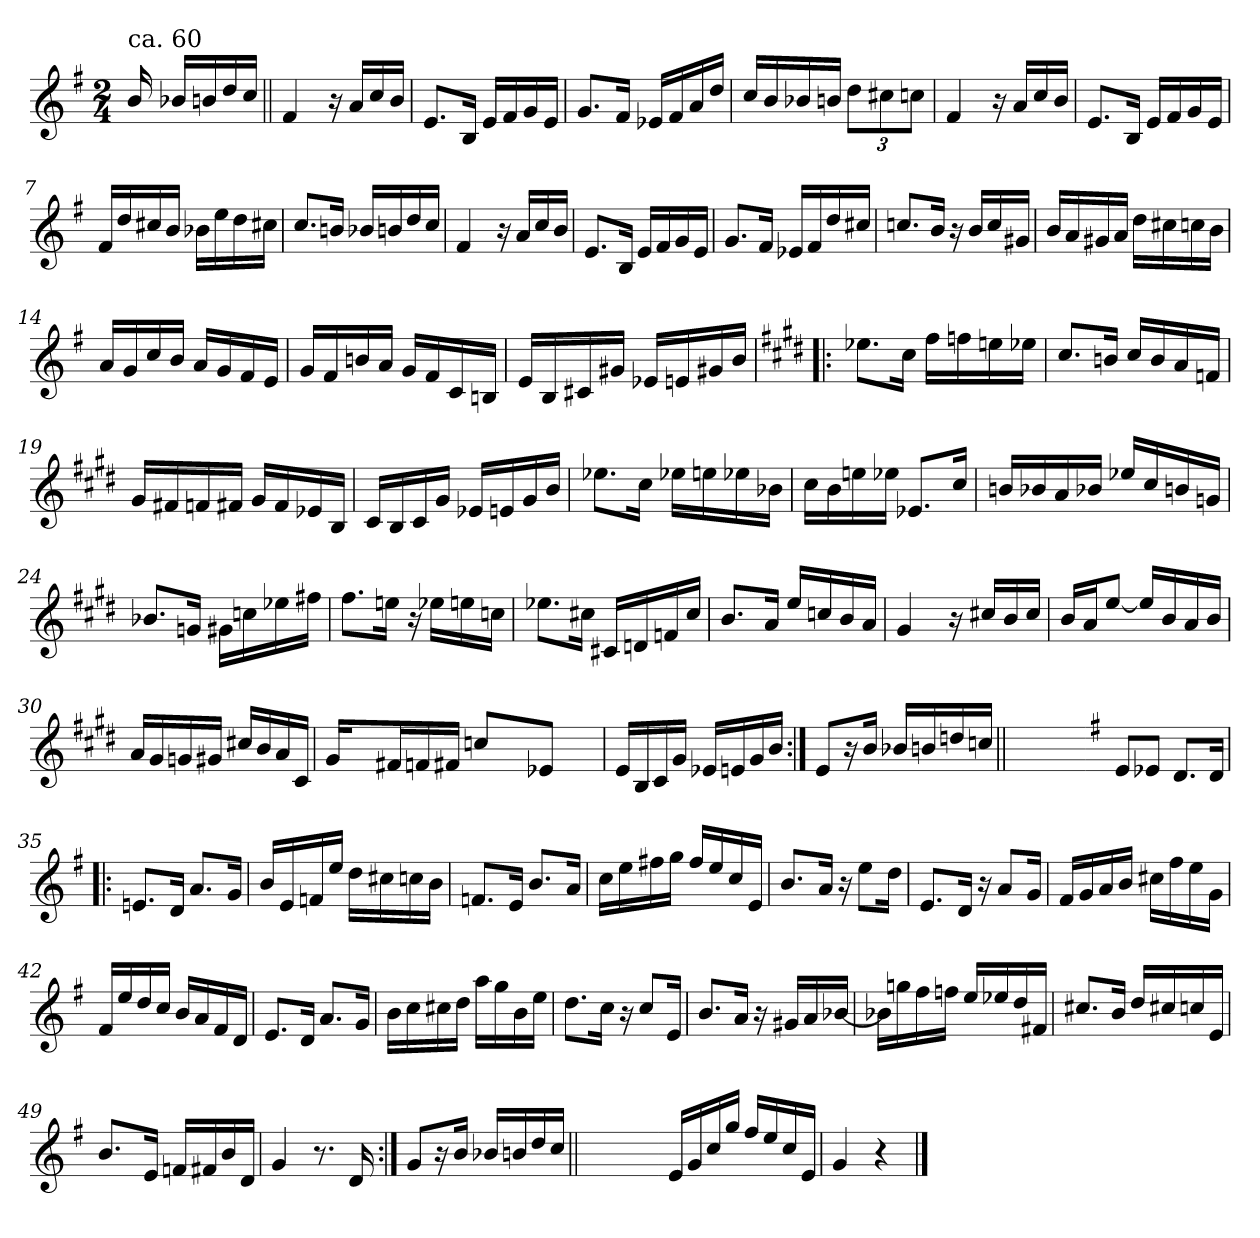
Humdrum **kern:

**kern
*part1
*staff1
*clefG2
*k[f#]
*G:
*M2/4
=
!LO:TX:a:t=ca. 60
16b/
16b-X/LL
16bn/
16dd/
16cc/JJ
=1||
4f#/
16r
16a/LL
16cc/
16b/JJ
=2
8.e/L
16B/Jk
16e/LL
16f#/
16g/
16e/JJ
=3
8.g/L
16f#/Jk
16e-X/LL
16f#/
16a/
16dd/JJ
!!LO:LB:g=z
=4
16cc/LL
16b/
16b-X/
16bn/JJ
12dd\L
12cc#X\
12ccn\J
=5
4f#/
16r
16a/LL
16cc/
16b/JJ
=6
8.e/L
16B/Jk
16e/LL
16f#/
16g/
16e/JJ
=7
16f#/LL
16dd/
16cc#X/
16b/JJ
16b-X\LL
16ee\
16dd\
16cc#X\JJ
!!LO:LB:g=z
=8
8.cc/L
16bn/Jk
16b-X/LL
16bn/
16dd/
16cc/JJ
=9
4f#/
16r
16a/LL
16cc/
16b/JJ
=10
8.e/L
16B/Jk
16e/LL
16f#/
16g/
16e/JJ
=11
8.g/L
16f#/Jk
16e-X/LL
16f#/
16dd/
16cc#X/JJ
!!LO:LB:g=z
=12
8.ccn/L
16b/Jk
16r
16b/LL
16cc/
16g#X/JJ
=13
16b/LL
16a/
16g#X/
16a/JJ
16dd\LL
16cc#X\
16ccn\
16b\JJ
=14
16a/LL
16g/
16cc/
16b/JJ
16a/LL
16g/
16f#/
16e/JJ
=15
16g/LL
16f#/
16bn/
16a/JJ
16g/LL
16f#/
16c/
16Bn/JJ
!!LO:LB:g=z
=16
16e/LL
16B/
16c#X/
16g#X/JJ
16e-X/LL
16en/
16g#X/
16b/JJ
=17!|:
*k[f#c#g#d#]
*E:
8.ee-X\L
16cc#\Jk
16ff#\LL
16ffn\
16een\
16ee-X\JJ
=18
8.cc#/L
16bn/Jk
16cc#/LL
16b/
16a/
16fn/JJ
=19
16g#/LL
16f#X/
16fn/
16f#X/JJ
16g#/LL
16f#/
16e-X/
16B/JJ
!!LO:LB:g=z
=20
16c#/LL
16B/
16c#/
16g#/JJ
16e-X/LL
16en/
16g#/
16b/JJ
=21
8.ee-X\L
16cc#\Jk
16ee-X\LL
16een\
16ee-X\
16b-X\JJ
=22
16cc#\LL
16b\
16een\
16ee-X\JJ
8.e-X/L
16cc#/Jk
=23
16bn/LL
16b-X/
16a/
16b-X/JJ
16ee-X/LL
16cc#/
16bn/
16gn/JJ
!!LO:LB:g=z
=24
8.b-X/L
16gn/Jk
16g#X\LL
16ccn\
16ee-X\
16ff#X\JJ
=25
8.ff#\L
16een\Jk
16r
16ee-X\LL
16een\
16ccn\JJ
=26
8.ee-X\L
16cc#X\Jk
16c#X/LL
16dn/
16fn/
16cc#/JJ
=27
8.b/L
16a/Jk
16ee/LL
16ccn/
16b/
16a/JJ
!!LO:LB:g=z
=28
4g#/
16r
16cc#X/LL
16b/
16cc#/JJ
=29
16b/LL
16a/J
[<8ee/J
16ee/LL]
16b/
16a/
16b/JJ
=30
16a/LL
16g#/
16gn/
16g#X/JJ
16cc#X/LL
16b/
16a/
16c#/JJ
=31
16g#/LL
4ryy
16f#X/
16fn/
16f#X/JJ
8ccn/L
16ryy
16ryy
8e-X/J
16ryy
16ryy
!!LO:LB:g=z
=32
16e/LL
16B/
16c#/
16g#/JJ
16e-X/LL
16en/
16g#/
16b/JJ
=33:|!
8e/L
16r
16b/Jk
16b-X/LL
16bn/
16ddn/
16ccn/JJ
=33X331||
2ryy
!!LO:PB:g=z
=34-
*k[f#]
*G:
8e/L
8e-X/J
8.d/L
16d/Jk
=35!|:
8.en/L
16d/Jk
8.a/L
16g/Jk
=36
16b/LL
16e/
16fn/
16ee/JJ
16dd\LL
16cc#X\
16ccn\
16b\JJ
=37
8.fn/L
16e/Jk
8.b/L
16a/Jk
!!LO:LB:g=z
=38
16cc\LL
16ee\
16ff#X\
16gg\JJ
16ff#/LL
16ee/
16cc/
16e/JJ
=39
8.b/L
16a/Jk
16r
8ee\L
16dd\Jk
=40
8.e/L
16d/Jk
16r
8a/L
16g/Jk
=41
16f#/LL
16g/
16a/
16b/JJ
16cc#X\LL
16ff#\
16ee\
16g\JJ
!!LO:LB:g=z
=42
16f#/LL
16ee/
16dd/
16cc/JJ
16b/LL
16a/
16f#/
16d/JJ
=43
8.e/L
16d/Jk
8.a/L
16g/Jk
=44
16b\LL
16cc\
16cc#X\
16dd\JJ
16aa\LL
16gg\
16b\
16ee\JJ
=45
8.dd\L
16cc\Jk
16r
8cc/L
16e/Jk
!!LO:LB:g=z
=46
8.b/L
16a/Jk
16r
16g#X/LL
16a/
[16b-X/JJ
=47
16b-X\LL]
16ggn\
16ff#\
16ffn\JJ
16ee/LL
16ee-X/
16dd/
16f#X/JJ
=48
8.cc#X/L
16b/Jk
16dd/LL
16cc#X/
16ccn/
16e/JJ
=49
*^
8.b/L	8ryy
.	8ryy
16e/Jk	.
16fn/LL	8rcyy
16f#X/	.
16b/	8rcyy
16d/JJ	.
*v	*v
!!LO:LB:g=z
=50
4g/
8.r
16d/
=51:|!
8g/L
16r
16b/Jk
16b-X/LL
16bn/
16dd/
16cc/JJ
=51X512||
2ryy
!!LO:LB:g=z
=52-
16e/LL
16g/
16cc/
16gg/JJ
16ff#/LL
16ee/
16cc/
16e/JJ
=53
4g/
4r
==
*-
